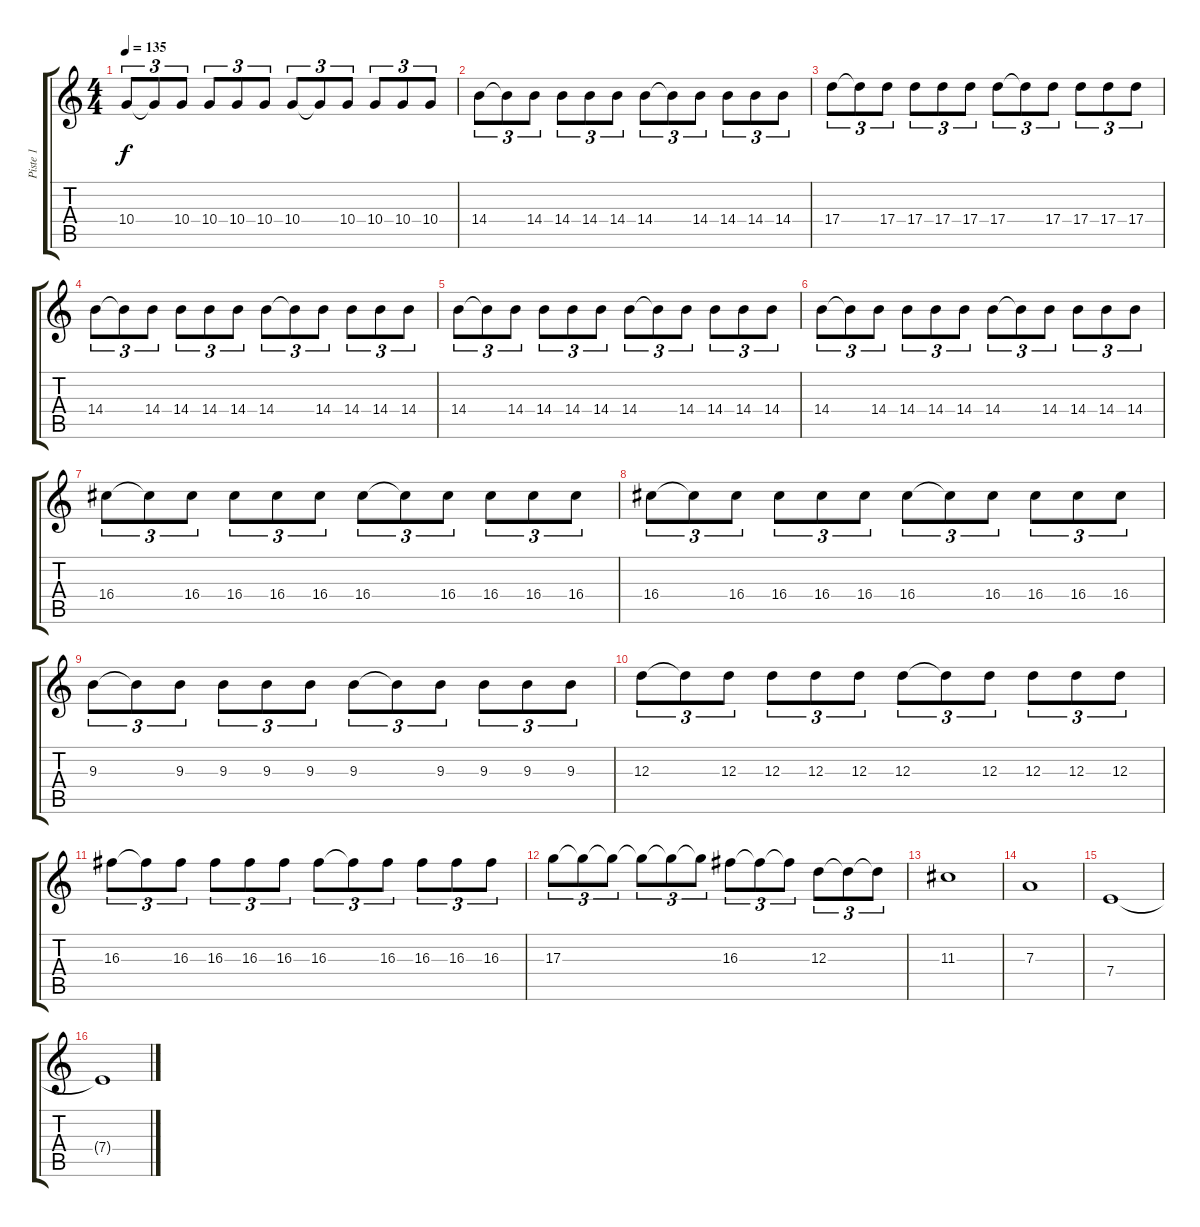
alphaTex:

\track ("Piste 1" "Piste 1") {instrument distortionguitar}
\staff {score tabs}
\tuning (B3 Gb3 D3 A2 E2 B1) {hide}
\ts (4 4)
\tempo 135
\clef g2
\ks c
10.4.8{tu (3 2) dy f} 10.4{t}.8{tu (3 2)} 10.4.8{tu (3 2)} 10.4.8{tu (3 2)} 10.4.8{tu (3 2)} 10.4.8{tu (3 2)} 10.4.8{tu (3 2)} 10.4{t}.8{tu (3 2)} 10.4.8{tu (3 2)} 10.4.8{tu (3 2)} 10.4.8{tu (3 2)} 10.4.8{tu (3 2)} |
14.4.8{tu (3 2)} 14.4{t}.8{tu (3 2)} 14.4.8{tu (3 2)} 14.4.8{tu (3 2)} 14.4.8{tu (3 2)} 14.4.8{tu (3 2)} 14.4.8{tu (3 2)} 14.4{t}.8{tu (3 2)} 14.4.8{tu (3 2)} 14.4.8{tu (3 2)} 14.4.8{tu (3 2)} 14.4.8{tu (3 2)} |
17.4.8{tu (3 2)} 17.4{t}.8{tu (3 2)} 17.4.8{tu (3 2)} 17.4.8{tu (3 2)} 17.4.8{tu (3 2)} 17.4.8{tu (3 2)} 17.4.8{tu (3 2)} 17.4{t}.8{tu (3 2)} 17.4.8{tu (3 2)} 17.4.8{tu (3 2)} 17.4.8{tu (3 2)} 17.4.8{tu (3 2)} |
14.4.8{tu (3 2)} 14.4{t}.8{tu (3 2)} 14.4.8{tu (3 2)} 14.4.8{tu (3 2)} 14.4.8{tu (3 2)} 14.4.8{tu (3 2)} 14.4.8{tu (3 2)} 14.4{t}.8{tu (3 2)} 14.4.8{tu (3 2)} 14.4.8{tu (3 2)} 14.4.8{tu (3 2)} 14.4.8{tu (3 2)} |
14.4.8{tu (3 2)} 14.4{t}.8{tu (3 2)} 14.4.8{tu (3 2)} 14.4.8{tu (3 2)} 14.4.8{tu (3 2)} 14.4.8{tu (3 2)} 14.4.8{tu (3 2)} 14.4{t}.8{tu (3 2)} 14.4.8{tu (3 2)} 14.4.8{tu (3 2)} 14.4.8{tu (3 2)} 14.4.8{tu (3 2)} |
14.4.8{tu (3 2)} 14.4{t}.8{tu (3 2)} 14.4.8{tu (3 2)} 14.4.8{tu (3 2)} 14.4.8{tu (3 2)} 14.4.8{tu (3 2)} 14.4.8{tu (3 2)} 14.4{t}.8{tu (3 2)} 14.4.8{tu (3 2)} 14.4.8{tu (3 2)} 14.4.8{tu (3 2)} 14.4.8{tu (3 2)} |
16.4.8{tu (3 2)} 16.4{t}.8{tu (3 2)} 16.4.8{tu (3 2)} 16.4.8{tu (3 2)} 16.4.8{tu (3 2)} 16.4.8{tu (3 2)} 16.4.8{tu (3 2)} 16.4{t}.8{tu (3 2)} 16.4.8{tu (3 2)} 16.4.8{tu (3 2)} 16.4.8{tu (3 2)} 16.4.8{tu (3 2)} |
16.4.8{tu (3 2)} 16.4{t}.8{tu (3 2)} 16.4.8{tu (3 2)} 16.4.8{tu (3 2)} 16.4.8{tu (3 2)} 16.4.8{tu (3 2)} 16.4.8{tu (3 2)} 16.4{t}.8{tu (3 2)} 16.4.8{tu (3 2)} 16.4.8{tu (3 2)} 16.4.8{tu (3 2)} 16.4.8{tu (3 2)} |
9.3.8{tu (3 2)} 9.3{t}.8{tu (3 2)} 9.3.8{tu (3 2)} 9.3.8{tu (3 2)} 9.3.8{tu (3 2)} 9.3.8{tu (3 2)} 9.3.8{tu (3 2)} 9.3{t}.8{tu (3 2)} 9.3.8{tu (3 2)} 9.3.8{tu (3 2)} 9.3.8{tu (3 2)} 9.3.8{tu (3 2)} |
12.3.8{tu (3 2)} 12.3{t}.8{tu (3 2)} 12.3.8{tu (3 2)} 12.3.8{tu (3 2)} 12.3.8{tu (3 2)} 12.3.8{tu (3 2)} 12.3.8{tu (3 2)} 12.3{t}.8{tu (3 2)} 12.3.8{tu (3 2)} 12.3.8{tu (3 2)} 12.3.8{tu (3 2)} 12.3.8{tu (3 2)} |
16.3.8{tu (3 2)} 16.3{t}.8{tu (3 2)} 16.3.8{tu (3 2)} 16.3.8{tu (3 2)} 16.3.8{tu (3 2)} 16.3.8{tu (3 2)} 16.3.8{tu (3 2)} 16.3{t}.8{tu (3 2)} 16.3.8{tu (3 2)} 16.3.8{tu (3 2)} 16.3.8{tu (3 2)} 16.3.8{tu (3 2)} |
17.3.8{tu (3 2)} 17.3{t}.8{tu (3 2)} 17.3{t}.8{tu (3 2)} 17.3{t}.8{tu (3 2)} 17.3{t}.8{tu (3 2)} 17.3{t}.8{tu (3 2)} 16.3.8{tu (3 2)} 16.3{t}.8{tu (3 2)} 16.3{t}.8{tu (3 2)} 12.3.8{tu (3 2)} 12.3{t}.8{tu (3 2)} 12.3{t}.8{tu (3 2)} |
11.3.1 |
7.3.1 |
7.4.1 |
7.4{t}.1
